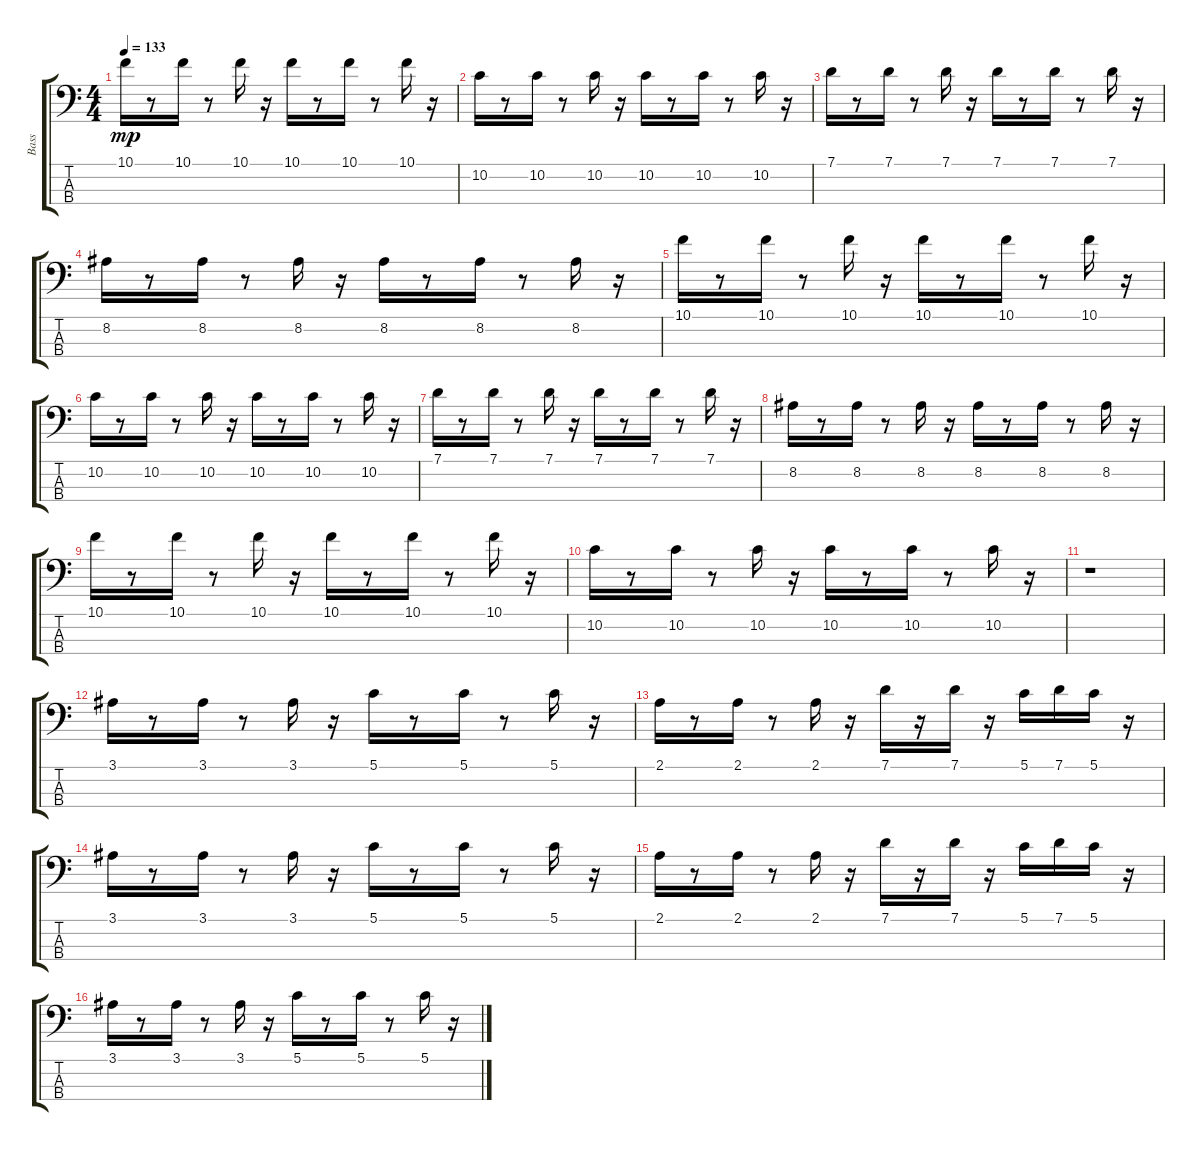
\track ("Bass" "Bass") {instrument acousticbass}
\staff {score tabs}
\tuning (G2 D2 A1 E1) {hide}
\ts (4 4)
\tempo 133
\clef f4
\ks c
10.1.16{dy mp} r.8 10.1.16 r.8 10.1.16 r.16 10.1.16 r.8 10.1.16 r.8 10.1.16 r.16 |
10.2.16 r.8 10.2.16 r.8 10.2.16 r.16 10.2.16 r.8 10.2.16 r.8 10.2.16 r.16 |
7.1.16 r.8 7.1.16 r.8 7.1.16 r.16 7.1.16 r.8 7.1.16 r.8 7.1.16 r.16 |
8.2.16 r.8 8.2.16 r.8 8.2.16 r.16 8.2.16 r.8 8.2.16 r.8 8.2.16 r.16 |
10.1.16 r.8 10.1.16 r.8 10.1.16 r.16 10.1.16 r.8 10.1.16 r.8 10.1.16 r.16 |
10.2.16 r.8 10.2.16 r.8 10.2.16 r.16 10.2.16 r.8 10.2.16 r.8 10.2.16 r.16 |
7.1.16 r.8 7.1.16 r.8 7.1.16 r.16 7.1.16 r.8 7.1.16 r.8 7.1.16 r.16 |
8.2.16 r.8 8.2.16 r.8 8.2.16 r.16 8.2.16 r.8 8.2.16 r.8 8.2.16 r.16 |
10.1.16 r.8 10.1.16 r.8 10.1.16 r.16 10.1.16 r.8 10.1.16 r.8 10.1.16 r.16 |
10.2.16 r.8 10.2.16 r.8 10.2.16 r.16 10.2.16 r.8 10.2.16 r.8 10.2.16 r.16 |
r.1 |
3.1.16 r.8 3.1.16 r.8 3.1.16 r.16 5.1.16 r.8 5.1.16 r.8 5.1.16 r.16 |
2.1.16 r.8 2.1.16 r.8 2.1.16 r.16 7.1.16 r.16 7.1.16 r.16 5.1.16 7.1.16 5.1.16 r.16 |
3.1.16 r.8 3.1.16 r.8 3.1.16 r.16 5.1.16 r.8 5.1.16 r.8 5.1.16 r.16 |
2.1.16 r.8 2.1.16 r.8 2.1.16 r.16 7.1.16 r.16 7.1.16 r.16 5.1.16 7.1.16 5.1.16 r.16 |
3.1.16 r.8 3.1.16 r.8 3.1.16 r.16 5.1.16 r.8 5.1.16 r.8 5.1.16 r.16
